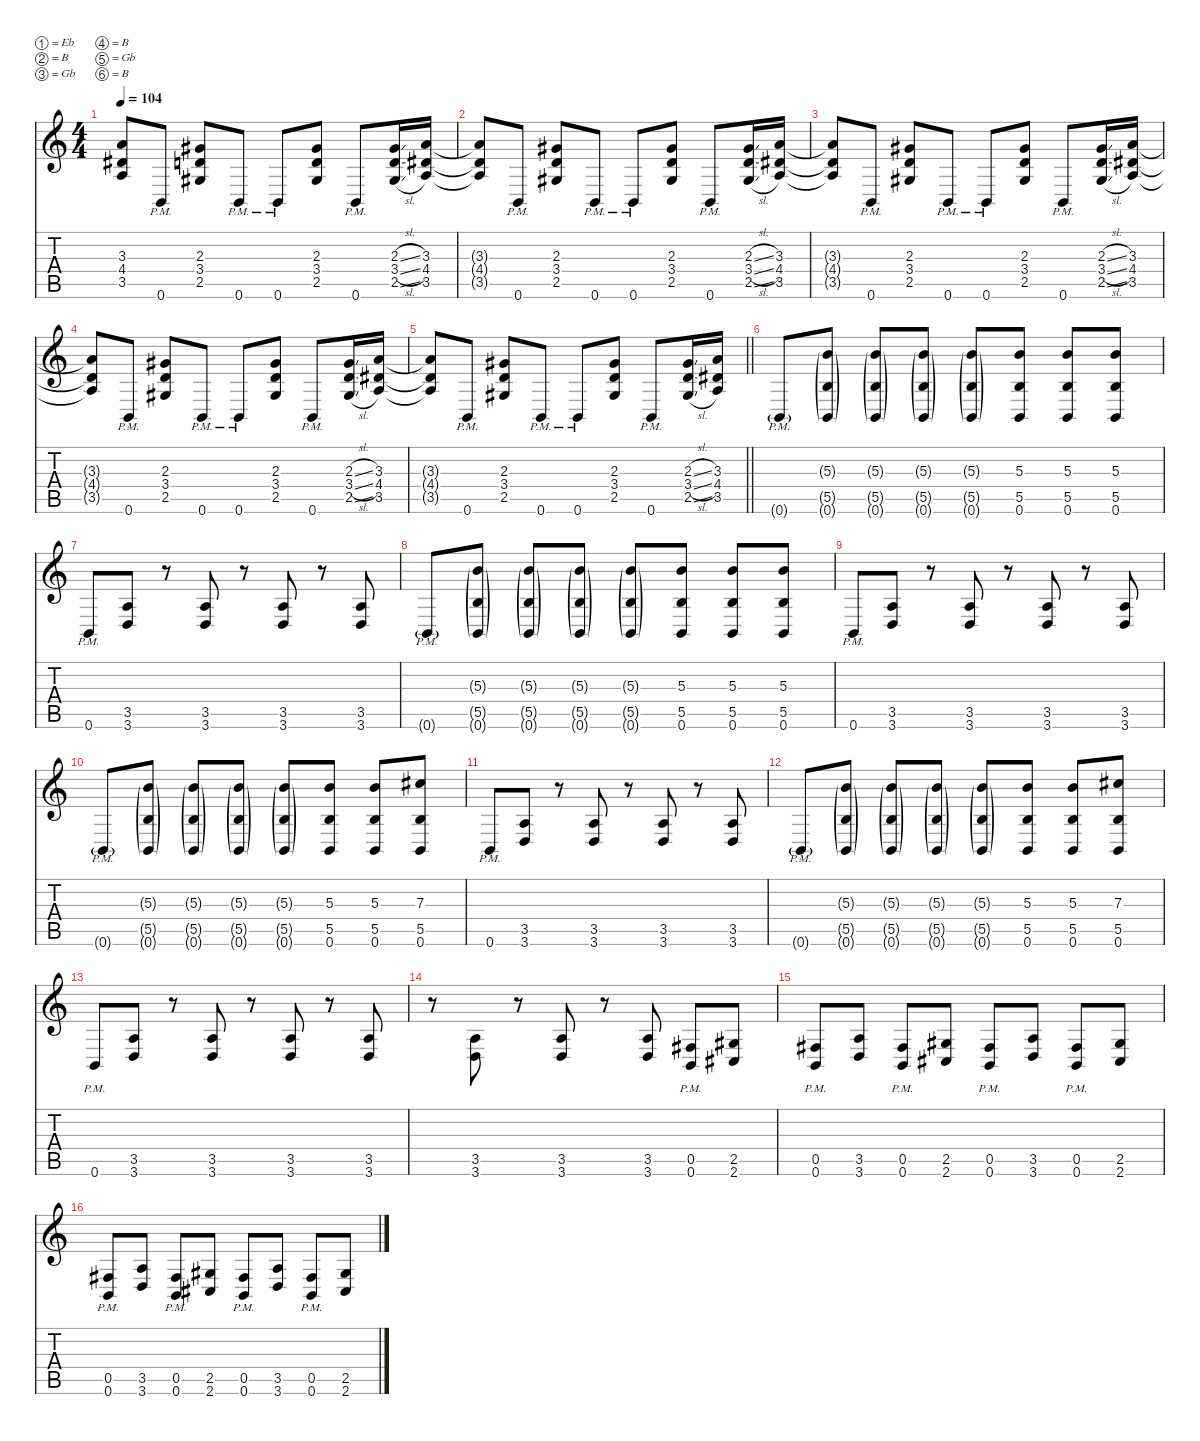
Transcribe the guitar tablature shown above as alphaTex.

\defaultSystemsLayout 4
\hideDynamics
\bracketExtendMode nobrackets
\singleTrackTrackNamePolicy hidden
\multiTrackTrackNamePolicy hidden
\firstSystemTrackNameMode fullname
\firstSystemTrackNameOrientation horizontal
\otherSystemsTrackNameOrientation horizontal
\track ("Guitar" "s.guit.") {instrument acousticguitarsteel}
\staff {score tabs}
\tuning (Eb4 B3 Gb3 B2 Gb2 B1)
\ts (4 4)
\tempo 104
\clef g2
\ks c
(3.3{t} 4.4{t acc #} 3.5{t}).8{dy f beam Up} 0.6{pm}.8{beam Up} (2.3{acc #} 3.4 2.5{acc #}).8{beam Up} 0.6{pm}.8{beam Up} 0.6{pm}.8{beam Up} (2.3{acc #} 3.4 2.5{acc #}).8{beam Up} 0.6{pm}.8{beam Up} (2.3{sl acc #} 3.4{sl} 2.5{sl acc #}).16{beam Up} (3.3 4.4{acc #} 3.5).16{beam Up} |
(3.3{t} 4.4{t acc #} 3.5{t}).8{beam Up} 0.6{pm}.8{beam Up} (2.3{acc #} 3.4 2.5{acc #}).8{beam Up} 0.6{pm}.8{beam Up} 0.6{pm}.8{beam Up} (2.3{acc #} 3.4 2.5{acc #}).8{beam Up} 0.6{pm}.8{beam Up} (2.3{sl acc #} 3.4{sl} 2.5{sl acc #}).16{beam Up} (3.3 4.4{acc #} 3.5).16{beam Up} |
(3.3{t} 4.4{t acc #} 3.5{t}).8{beam Up} 0.6{pm}.8{beam Up} (2.3{acc #} 3.4 2.5{acc #}).8{beam Up} 0.6{pm}.8{beam Up} 0.6{pm}.8{beam Up} (2.3{acc #} 3.4 2.5{acc #}).8{beam Up} 0.6{pm}.8{beam Up} (2.3{sl acc #} 3.4{sl} 2.5{sl acc #}).16{beam Up} (3.3 4.4{acc #} 3.5).16{beam Up} |
(3.3{t} 4.4{t acc #} 3.5{t}).8{beam Up} 0.6{pm}.8{beam Up} (2.3{acc #} 3.4 2.5{acc #}).8{beam Up} 0.6{pm}.8{beam Up} 0.6{pm}.8{beam Up} (2.3{acc #} 3.4 2.5{acc #}).8{beam Up} 0.6{pm}.8{beam Up} (2.3{sl acc #} 3.4{sl} 2.5{sl acc #}).16{beam Up} (3.3 4.4{acc #} 3.5).16{beam Up} |
\barLineRight lightlight
(3.3{t} 4.4{t acc #} 3.5{t}).8{beam Up} 0.6{pm}.8{beam Up} (2.3{acc #} 3.4 2.5{acc #}).8{beam Up} 0.6{pm}.8{beam Up} 0.6{pm}.8{beam Up} (2.3{acc #} 3.4 2.5{acc #}).8{beam Up} 0.6{pm}.8{beam Up} (2.3{sl acc #} 3.4{sl} 2.5{sl acc #}).16{beam Up} (3.3 4.4{acc #} 3.5).16{beam Up} |
\section ("" "")
0.6{g pm}.8{dy mp beam Up} (5.3{g} 5.5{g} 0.6{g}).8{beam Up} (5.3{g} 5.5{g} 0.6{g}).8{dy mf beam Up} (5.3{g} 5.5{g} 0.6{g}).8{dy f beam Up} (5.3{g} 5.5{g} 0.6{g}).8{beam Up} (5.3 5.5 0.6).8{dy mf beam Up} (5.3 5.5 0.6).8{beam Up} (5.3 5.5 0.6).8{beam Up} |
0.6{pm}.8{dy f beam Up} (3.5 3.6).8{beam Up} r.8{beam Up} (3.5 3.6).8{beam Up} r.8{beam Up} (3.5 3.6).8{beam Up} r.8{beam Up} (3.5 3.6).8{beam Up} |
0.6{g pm}.8{dy mp beam Up} (5.3{g} 5.5{g} 0.6{g}).8{beam Up} (5.3{g} 5.5{g} 0.6{g}).8{dy mf beam Up} (5.3{g} 5.5{g} 0.6{g}).8{dy f beam Up} (5.3{g} 5.5{g} 0.6{g}).8{beam Up} (5.3 5.5 0.6).8{dy mf beam Up} (5.3 5.5 0.6).8{beam Up} (5.3 5.5 0.6).8{beam Up} |
0.6{pm}.8{dy f beam Up} (3.5 3.6).8{beam Up} r.8{beam Up} (3.5 3.6).8{beam Up} r.8{beam Up} (3.5 3.6).8{beam Up} r.8{beam Up} (3.5 3.6).8{beam Up} |
0.6{g pm}.8{dy mp beam Up} (5.3{g} 5.5{g} 0.6{g}).8{beam Up} (5.3{g} 5.5{g} 0.6{g}).8{dy mf beam Up} (5.3{g} 5.5{g} 0.6{g}).8{dy f beam Up} (5.3{g} 5.5{g} 0.6{g}).8{beam Up} (5.3 5.5 0.6).8{dy mf beam Up} (5.3 5.5 0.6).8{beam Up} (7.3{acc #} 5.5 0.6).8{beam Up} |
0.6{pm}.8{dy f beam Up} (3.5 3.6).8{beam Up} r.8{beam Up} (3.5 3.6).8{beam Up} r.8{beam Up} (3.5 3.6).8{beam Up} r.8{beam Up} (3.5 3.6).8{beam Up} |
0.6{g pm}.8{dy mp beam Up} (5.3{g} 5.5{g} 0.6{g}).8{beam Up} (5.3{g} 5.5{g} 0.6{g}).8{dy mf beam Up} (5.3{g} 5.5{g} 0.6{g}).8{dy f beam Up} (5.3{g} 5.5{g} 0.6{g}).8{beam Up} (5.3 5.5 0.6).8{dy mf beam Up} (5.3 5.5 0.6).8{beam Up} (7.3{acc #} 5.5 0.6).8{beam Up} |
0.6{pm}.8{dy f beam Up} (3.5 3.6).8{beam Up} r.8{beam Up} (3.5 3.6).8{beam Up} r.8{beam Up} (3.5 3.6).8{beam Up} r.8{beam Up} (3.5 3.6).8{beam Up} |
r.8{beam Down} (3.5 3.6).8{beam Up} r.8{beam Up} (3.5 3.6).8{beam Up} r.8{beam Up} (3.5 3.6).8{beam Up} (0.5{pm acc #} 0.6{pm}).8{beam Up} (2.5{acc #} 2.6{acc #}).8{beam Up} |
(0.5{pm acc #} 0.6{pm}).8{beam Up} (3.5 3.6).8{beam Up} (0.5{pm acc #} 0.6{pm}).8{beam Up} (2.5{acc #} 2.6{acc #}).8{beam Up} (0.5{pm acc #} 0.6{pm}).8{beam Up} (3.5 3.6).8{beam Up} (0.5{pm acc #} 0.6{pm}).8{beam Up} (2.5{acc #} 2.6{acc #}).8{beam Up} |
(0.5{pm acc #} 0.6{pm}).8{beam Up} (3.5 3.6).8{beam Up} (0.5{pm acc #} 0.6{pm}).8{beam Up} (2.5{acc #} 2.6{acc #}).8{beam Up} (0.5{pm acc #} 0.6{pm}).8{beam Up} (3.5 3.6).8{beam Up} (0.5{pm acc #} 0.6{pm}).8{beam Up} (2.5{acc #} 2.6{acc #}).8{beam Up}
